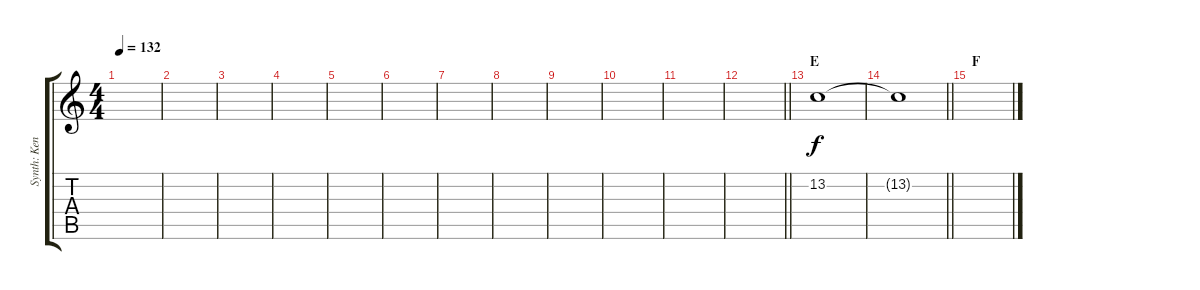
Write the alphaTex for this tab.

\track ("Synth: Ken Scott" "Synth: Ken") {instrument electricpiano1}
\staff {score tabs}
\tuning (E4 B3 G3 D3 A2 E2) {hide}
\ts (4 4)
\tempo 132
\clef g2
\ks c
|
|
|
|
|
|
|
|
|
|
|
\barLineRight lightlight
|
\section ("" "E")
13.2.1 |
\barLineRight lightlight
13.2{t}.1 |
\section ("" "F")
